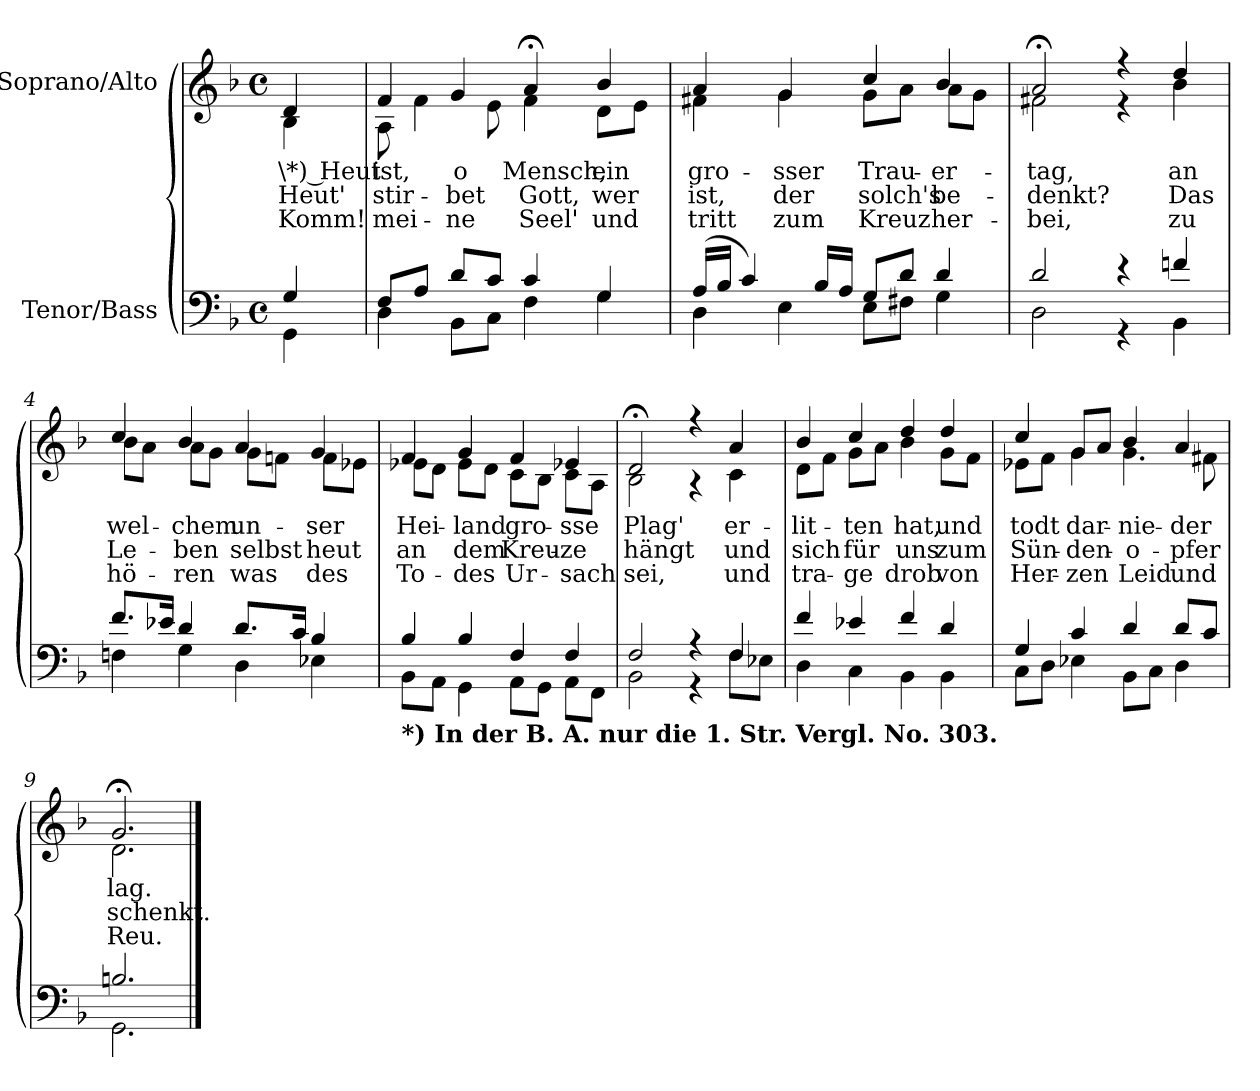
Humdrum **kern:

**kern	**kern	**text	**text	**text
*part2	*part1	*part1	*part1	*part1
*staff2	*staff1	*staff1	*staff1	*staff1
*I"Tenor/Bass	*I"Soprano/Alto	*	*	*
*clefF4	*clefG2	*	*	*
*k[b-]	*k[b-]	*	*	*
*M4/4	*M4/4	*	*	*
*met(c)	*met(c)	*	*	*
=	=	=	=	=
*^	*	*	*	*
!	!	!	!LO:LY:b	!LO:LY:b	!LO:LY:b
*	*	*^	*	*	*
4G/	4GG\	4d/	4B-\	\*) Heut	Heut'	Komm!
=1	=1	=1	=1	=1	=1	=1
!	!	!	!	!LO:LY:b	!LO:LY:b	!LO:LY:b
8F/L	4D\	4f/	8A\	ist,	stir-	mei-
8A/J	.	.	4f\	.	.	.
!	!	!	!	!LO:LY:b	!LO:LY:b	!LO:LY:b
8d/L	8BB-\L	4g/	.	o	-bet	-ne
8c/J	8C\J	.	8e\	.	.	.
!	!	!	!	!LO:LY:b	!LO:LY:b	!LO:LY:b
4c/	4F\	4a;</	4f\	Mensch,	Gott,	Seel'
!	!	!	!	!LO:LY:b	!LO:LY:b	!LO:LY:b
4G/	4G\	4b-/	8d\L	ein	wer	und
.	.	.	8e\J	.	.	.
=2	=2	=2	=2	=2	=2	=2
!	!	!	!	!LO:LY:b	!LO:LY:b	!LO:LY:b
(16A/LL	4D\	4a/	4f#X\	gro-	ist,	tritt
16B-/JJ	.	.	.	.	.	.
4c/)	.	.	.	.	.	.
!	!	!	!	!LO:LY:b	!LO:LY:b	!LO:LY:b
.	4E\	4g/	4g\	-sser	der	zum
16B-/LL	.	.	.	.	.	.
16A/JJ	.	.	.	.	.	.
!	!	!	!	!LO:LY:b	!LO:LY:b	!LO:LY:b
8G/L	8E\L	4cc/	8g\L	Trau-	solch's	Kreuz
8d/J	8F#X\J	.	8a\J	.	.	.
!	!	!	!	!LO:LY:b	!LO:LY:b	!LO:LY:b
4d/	4G\	4b-/	8a\L	-er-	be-	her-
.	.	.	8g\J	.	.	.
=3	=3	=3	=3	=3	=3	=3
!	!	!	!	!LO:LY:b	!LO:LY:b	!LO:LY:b
2d/	2D\	2a;</	2f#X\	-tag,	-denkt?	-bei,
4r	4r	4r	4r	.	.	.
!	!	!	!	!LO:LY:b	!LO:LY:b	!LO:LY:b
4fn/	4BB-\	4dd/	4b-\	an	Das	zu
=4	=4	=4	=4	=4	=4	=4
!	!	!	!	!LO:LY:b	!LO:LY:b	!LO:LY:b
8.f/L	4Fn\	4cc/	8b-\L	wel-	Le-	hö-
.	.	.	8a\J	.	.	.
16e-X/Jk	.	.	.	.	.	.
!	!	!	!	!LO:LY:b	!LO:LY:b	!LO:LY:b
4d/	4G\	4b-/	8a\L	-chem	-ben	-ren
.	.	.	8g\J	.	.	.
!	!	!	!	!LO:LY:b	!LO:LY:b	!LO:LY:b
8.d/L	4D\	4a/	8g\L	un-	selbst	was
.	.	.	8fn\J	.	.	.
16c/Jk	.	.	.	.	.	.
!	!	!	!	!LO:LY:b	!LO:LY:b	!LO:LY:b
4B-/	4E-X\	4g/	8f\L	-ser	heut	des
.	.	.	8e-X\J	.	.	.
!!LO:LB:g=z	!!
=5	=5	=5	=5	=5	=5	=5
!LO:TX:b:B:t=*) In der B. A. nur die 1. Str. Vergl. No. 303.	!	!	!	!	!	!
!	!	!	!	!LO:LY:b	!LO:LY:b	!LO:LY:b
4B-/	8BB-\L	4f/	8e-X\L	Hei-	an	To-
.	8AA\J	.	8d\J	.	.	.
!	!	!	!	!LO:LY:b	!LO:LY:b	!LO:LY:b
4B-/	4GG\	4g/	8e-\L	-land	dem	-des
.	.	.	8d\J	.	.	.
!	!	!	!	!LO:LY:b	!LO:LY:b	!LO:LY:b
4F/	8AA\L	4f/	8c\L	gro-	Kreu-	Ur-
.	8GG\J	.	8B-\J	.	.	.
!	!	!	!	!LO:LY:b	!LO:LY:b	!LO:LY:b
4F/	8AA\L	4e-X/	8c\L	-sse	-ze	-sach
.	8FF\J	.	8A\J	.	.	.
=6	=6	=6	=6	=6	=6	=6
!	!	!	!	!LO:LY:b	!LO:LY:b	!LO:LY:b
2F/	2BB-\	2d;</	2B-\	Plag'	hängt	sei,
4r	4r	4r	4r	.	.	.
!	!	!	!	!LO:LY:b	!LO:LY:b	!LO:LY:b
4F/	8F\L	4a/	4c\	er-	und	und
.	8E-X\J	.	.	.	.	.
=7	=7	=7	=7	=7	=7	=7
!	!	!	!	!LO:LY:b	!LO:LY:b	!LO:LY:b
4f/	4D\	4b-/	8d\L	-lit-	sich	tra-
.	.	.	8f\J	.	.	.
!	!	!	!	!LO:LY:b	!LO:LY:b	!LO:LY:b
4e-X/	4C\	4cc/	8g\L	-ten	für	-ge
.	.	.	8a\J	.	.	.
!	!	!	!	!LO:LY:b	!LO:LY:b	!LO:LY:b
4f/	4BB-\	4dd/	4b-\	hat,	uns	drob
!	!	!	!	!LO:LY:b	!LO:LY:b	!LO:LY:b
4d/	4BB-\	4dd/	8g\L	und	zum	von
.	.	.	8f\J	.	.	.
=8	=8	=8	=8	=8	=8	=8
!	!	!	!	!LO:LY:b	!LO:LY:b	!LO:LY:b
4G/	8C\L	4cc/	8e-X\L	todt	Sün-	Her-
.	8D\J	.	8f\J	.	.	.
!	!	!	!	!LO:LY:b	!LO:LY:b	!LO:LY:b
4c/	4E-X\	8g/L	4g\	dar-	-den-	-zen
.	.	8a/J	.	.	.	.
!	!	!	!	!LO:LY:b	!LO:LY:b	!LO:LY:b
4d/	8BB-\L	4b-/	4.g\	-nie-	-o-	Leid
.	8C\J	.	.	.	.	.
!	!	!	!	!LO:LY:b	!LO:LY:b	!LO:LY:b
8d/L	4D\	4a/	.	-der	-pfer	und
8c/J	.	.	8f#X\	.	.	.
=9	=9	=9	=9	=9	=9	=9
!	!	!	!	!LO:LY:b	!LO:LY:b	!LO:LY:b
2.Bn/	2.GG\	2.g;</	2.d\	lag.	schenkt.	Reu.
*v	*v	*	*	*	*	*
*	*v	*v	*	*	*
==	==	==	==	==
*-	*-	*-	*-	*-
